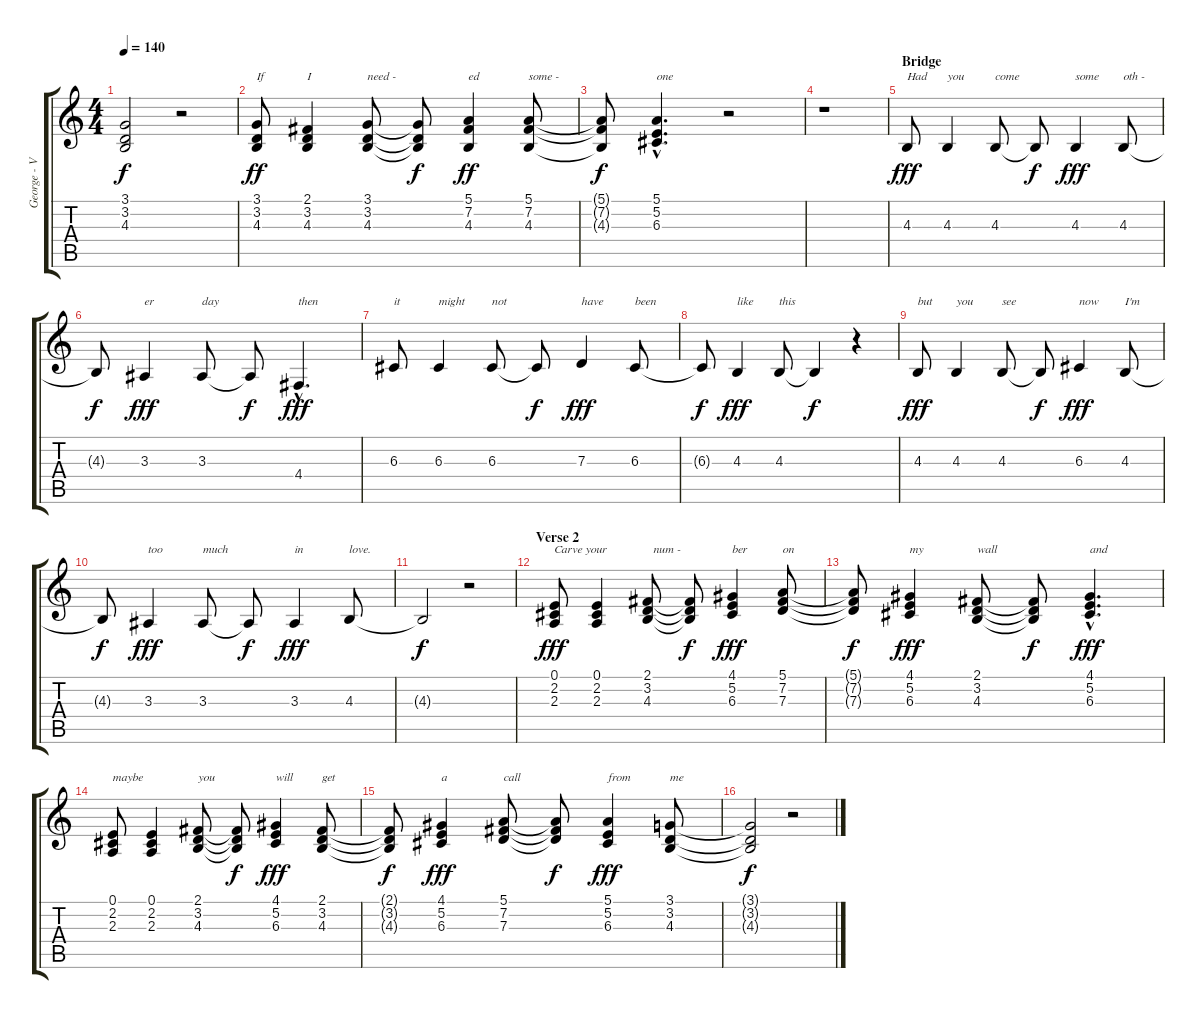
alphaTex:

\track ("George - Vocals" "George - V") {instrument lead6voice}
\staff {score tabs}
\tuning (E4 B3 G3 D3 A2 E2) {hide}
\ts (4 4)
\tempo 140
\clef g2
\ks c
(3.1{t} 3.2{t} 4.3{t}).2{dy f} r.2 |
(3.1 3.2 4.3).8{txt "If" dy ff} (2.1 3.2 4.3).4{txt "I"} (3.1 3.2 4.3).8{txt "need -"} (3.1{t} 3.2{t} 4.3{t}).8{dy f} (5.1 7.2 4.3).4{txt "ed" dy ff} (5.1 7.2 4.3).8{txt "some -"} |
(5.1{t} 7.2{t} 4.3{t}).8{dy f} (5.1{hac} 5.2{hac} 6.3{hac}).4{d txt "one"} r.2 |
r.1 |
\section ("" "Bridge")
4.3.8{txt "Had" dy fff volume 16} 4.3.4{txt "you"} 4.3.8{txt "come"} 4.3{t}.8{dy f} 4.3.4{txt "some" dy fff} 4.3.8{txt "oth -"} |
4.3{t}.8{dy f} 3.3.4{txt "er" dy fff} 3.3.8{txt "day"} 3.3{t}.8{dy f} 4.4{hac}.4{d txt "then" dy fff} |
6.3.8{txt "it"} 6.3.4{txt "might"} 6.3.8{txt "not"} 6.3{t}.8{dy f} 7.3.4{txt "have" dy fff} 6.3.8{txt "been"} |
6.3{t}.8{dy f} 4.3.4{txt "like" dy fff} 4.3.8{txt "this"} 4.3{t}.4{dy f} r.4 |
4.3.8{txt "but" dy fff} 4.3.4{txt "you"} 4.3.8{txt "see"} 4.3{t}.8{dy f} 6.3.4{txt "now" dy fff} 4.3.8{txt "I'm"} |
4.3{t}.8{dy f} 3.3.4{txt "too" dy fff} 3.3.8{txt "much"} 3.3{t}.8{dy f} 3.3.4{txt "in" dy fff} 4.3.8{txt "love."} |
4.3{t}.2{dy f} r.2 |
\section ("" "Verse 2")
(0.1 2.2 2.3).8{txt "Carve your" dy fff volume 13} (0.1 2.2 2.3).4 (2.1 3.2 4.3).8{txt "  num -"} (2.1{t} 3.2{t} 4.3{t}).8{dy f} (4.1 5.2 6.3).4{txt "ber" dy fff} (5.1 7.2 7.3).8{txt "on"} |
(5.1{t} 7.2{t} 7.3{t}).8{dy f} (4.1 5.2 6.3).4{txt "my" dy fff} (2.1 3.2 4.3).8{txt "wall"} (2.1{t} 3.2{t} 4.3{t}).8{dy f} (4.1{hac} 5.2{hac} 6.3{hac}).4{d txt "and" dy fff} |
(0.1 2.2 2.3).8{txt "maybe"} (0.1 2.2 2.3).4 (2.1 3.2 4.3).8{txt "you"} (2.1{t} 3.2{t} 4.3{t}).8{dy f} (4.1 5.2 6.3).4{txt "will" dy fff} (2.1 3.2 4.3).8{txt "get"} |
(2.1{t} 3.2{t} 4.3{t}).8{dy f} (4.1 5.2 6.3).4{txt "a" dy fff} (5.1 7.2 7.3).8{txt "call"} (5.1{t} 7.2{t} 7.3{t}).8{dy f} (5.1 5.2 6.3).4{txt "from" dy fff} (3.1 3.2 4.3).8{txt "me"} |
(3.1{t} 3.2{t} 4.3{t}).2{dy f} r.2
